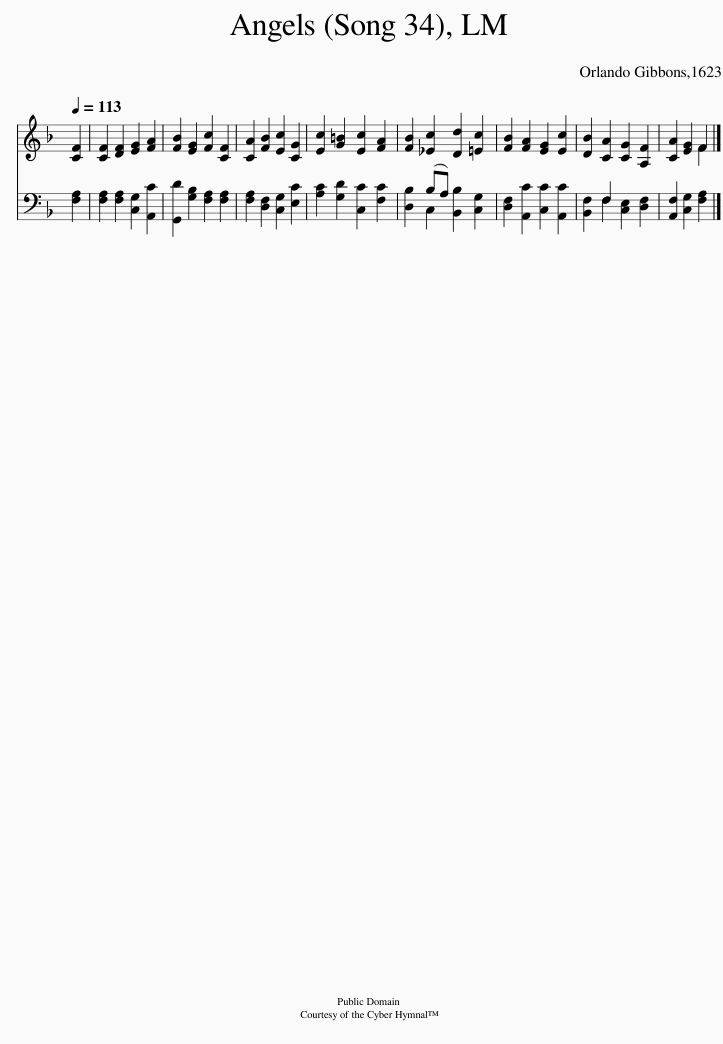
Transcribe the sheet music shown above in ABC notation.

X:1
%%score ( 1 2 ) ( 3 4 )
L:1/8
Q:1/4=113
M:none
I:linebreak $
K:F
V:1 treble
V:2 treble
V:3 bass
V:4 bass
V:1
 [CF]2 | [CF]2 [DF]2 [EG]2 [FA]2 | [FB]2 [EG]2 [Fc]2 [CF]2 | [CA]2 [FB]2 [Ec]2 [CG]2 | [Ec]2 [G=B]2 [Ec]2 [FA]2 | %5
 [FB]2 [_Ec]2 [Dd]2 [=Ec]2 | [FB]2 [FA]2 [EG]2 [Ec]2 | [DB]2 [CA]2 [CG]2 [A,F]2 | [CA]2 [EG]2 F2 |] %9
V:2
 x2 | x8 | x8 | x8 | x8 | %5
 x8 | x8 | x8 | x4 F2 |] %9
V:3
 [F,A,]2 | [F,A,]2 [F,A,]2 [C,G,]2 [A,,C]2 | [G,,D]2 [G,B,]2 [F,A,]2 [F,A,]2 | [F,A,]2 [D,F,]2 [C,G,]2 [E,C]2 | [A,C]2 [G,D]2 [C,C]2 [F,C]2 | %5
 [D,B,]2 (B,A,) [B,,B,]2 [C,G,]2 | [D,F,]2 [A,,C]2 [C,C]2 [A,,C]2 | [B,,F,]2 F,2 [C,E,]2 [D,F,]2 | [A,,F,]2 [C,G,]2 [F,A,]2 |] %9
V:4
 x2 | x8 | x8 | x8 | x8 | %5
 x2 C,2 x4 | x8 | x2 F,2 x4 | x6 |] %9
